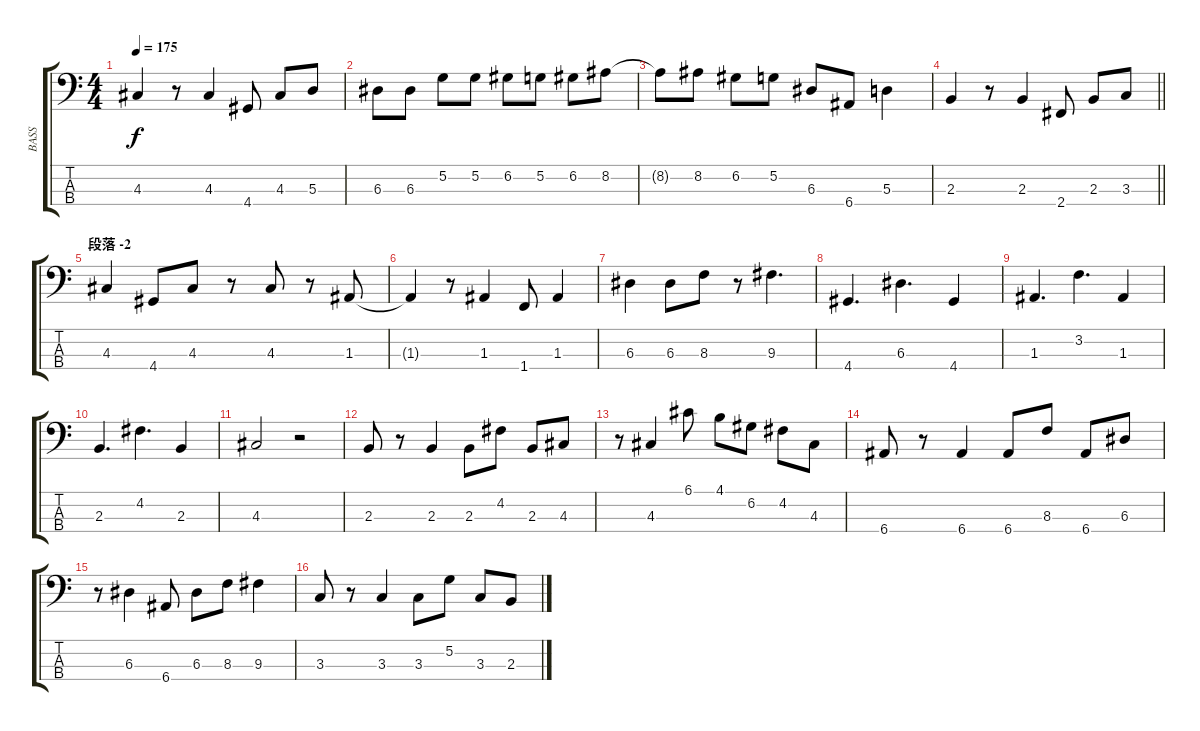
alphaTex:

\track ("BASS" "BASS") {instrument electricbassfinger}
\staff {score tabs}
\tuning (G2 D2 A1 E1) {hide}
\ts (4 4)
\tempo 175
\clef f4
\ks c
4.3.4{dy f} r.8 4.3.4 4.4.8 4.3.8 5.3.8 |
6.3.8 6.3.8 5.2.8 5.2.8 6.2.8 5.2.8 6.2.8 8.2.8 |
8.2{t}.8 8.2.8 6.2.8 5.2.8 6.3.8 6.4.8 5.3.4 |
\barLineRight lightlight
2.3.4 r.8 2.3.4 2.4.8 2.3.8 3.3.8 |
\section ("" "段落 -2")
4.3.4 4.4.8 4.3.8 r.8 4.3.8 r.8 1.3.8 |
1.3{t}.4 r.8 1.3.4 1.4.8 1.3.4 |
6.3.4 6.3.8 8.3.8 r.8 9.3.4{d} |
4.4.4{d} 6.3.4{d} 4.4.4 |
1.3.4{d} 3.2.4{d} 1.3.4 |
2.3.4{d} 4.2.4{d} 2.3.4 |
4.3.2 r.2 |
2.3.8 r.8 2.3.4 2.3.8 4.2.8 2.3.8 4.3.8 |
r.8 4.3.4 6.1.8 4.1.8 6.2.8 4.2.8 4.3.8 |
6.4.8 r.8 6.4.4 6.4.8 8.3.8 6.4.8 6.3.8 |
r.8 6.3.4 6.4.8 6.3.8 8.3.8 9.3.4 |
3.3.8 r.8 3.3.4 3.3.8 5.2.8 3.3.8 2.3.8
